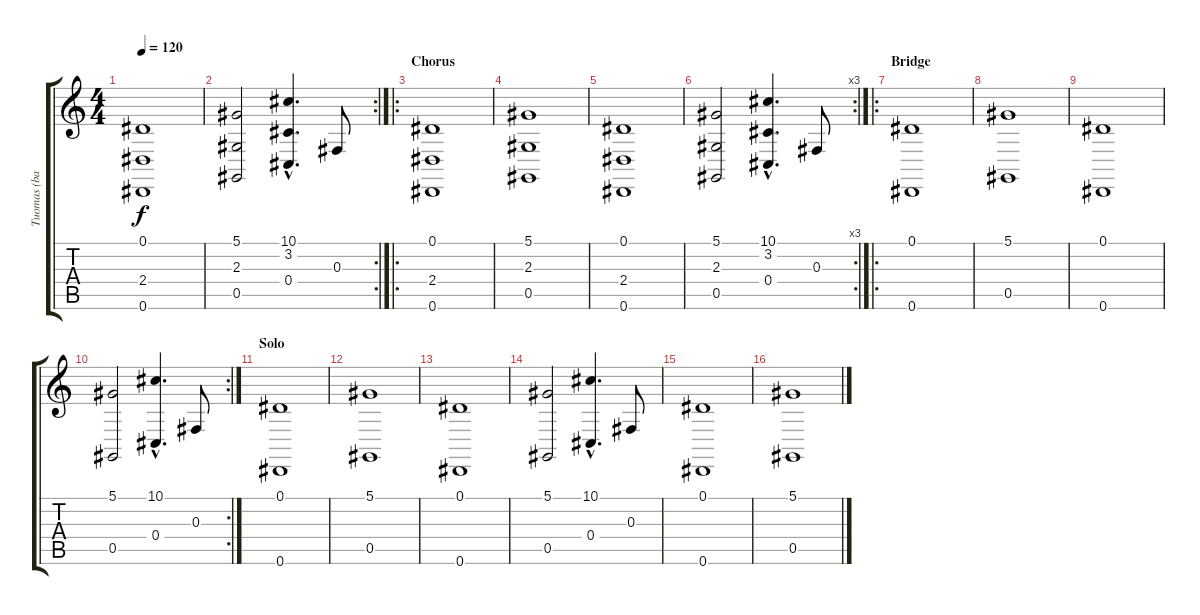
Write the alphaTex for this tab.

\track ("Tuomas (background)" "Tuomas (ba") {instrument voiceoohs}
\staff {score tabs}
\tuning (Eb4 Bb3 Gb3 Db3 Ab2 Eb2) {hide}
\ts (4 4)
\tempo 120
\clef g2
\ks c
(0.1 2.4 0.6).1{dy f} |
\rc 2
(5.1 2.3 0.5).2 (10.1{hac} 3.2{hac} 0.4{hac}).4{d} 0.3.8 |
\ro
\section ("" "Chorus")
(0.1 2.4 0.6).1 |
(5.1 2.3 0.5).1 |
(0.1 2.4 0.6).1 |
\rc 3
(5.1 2.3 0.5).2 (10.1{hac} 3.2{hac} 0.4{hac}).4{d} 0.3.8 |
\ro
\section ("" "Bridge")
(0.1 0.6).1 |
(5.1 0.5).1 |
(0.1 0.6).1 |
\rc 2
(5.1 0.5).2 (10.1{hac} 0.4{hac}).4{d} 0.3.8 |
\section ("" "Solo")
(0.1 0.6).1 |
(5.1 0.5).1 |
(0.1 0.6).1 |
(5.1 0.5).2 (10.1{hac} 0.4{hac}).4{d} 0.3.8 |
(0.1 0.6).1 |
(5.1 0.5).1
